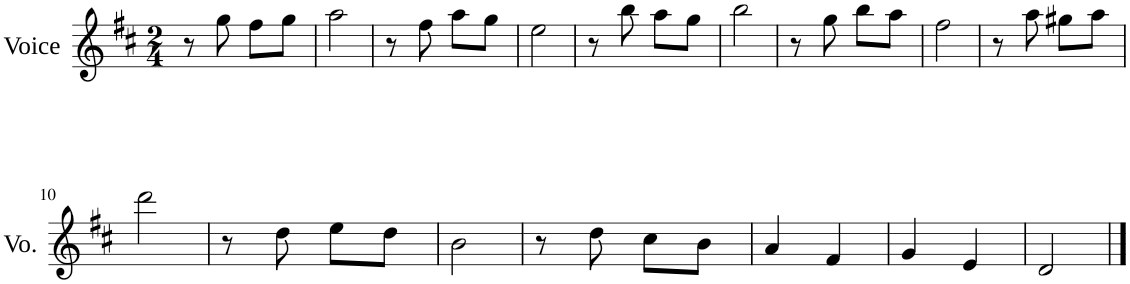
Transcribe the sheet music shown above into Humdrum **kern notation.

**kern
*part1
*staff1
*I"Voice
*I'Vo.
*clefG2
*k[f#c#]
*M2/4
=1
8r
8gg\
8ff#\L
8gg\J
=2
2aa\
=3
8r
8ff#\
8aa\L
8gg\J
=4
2ee\
=5
8r
8bb\
8aa\L
8gg\J
=6
2bb\
=7
8r
8gg\
8bb\L
8aa\J
=8
2ff#\
=9
8r
8aa\
8gg#X\L
8aa\J
!!LO:LB:g=z
=10
2ddd\
=11
8r
8dd\
8ee\L
8dd\J
=12
2b\
=13
8r
8dd\
8cc#\L
8b\J
=14
4a/
4f#/
=15
4g/
4e/
=16
2d/
==
*-
